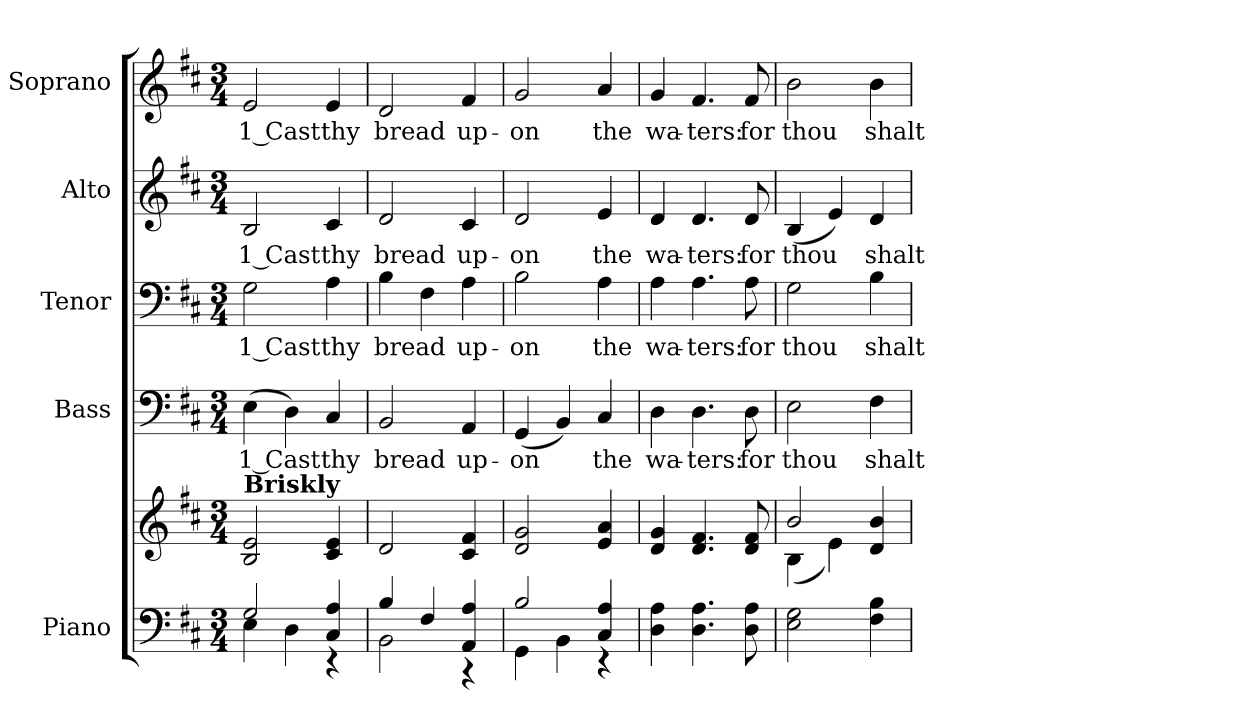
**kern	**kern	**kern	**text	**kern	**text	**kern	**text	**kern	**text
*part5	*part5	*part4	*part4	*part3	*part3	*part2	*part2	*part1	*part1
*staff6	*staff5	*staff4	*staff4	*staff3	*staff3	*staff2	*staff2	*staff1	*staff1
*I"Piano	*	*I"Bass	*	*I"Tenor	*	*I"Alto	*	*I"Soprano	*
*I'Pno.	*	*I'B.	*	*I'T.	*	*I'A.	*	*I'S.	*
!!LO:PB:g=z
*clefF4	*clefG2	*clefF4	*	*clefF4	*	*clefG2	*	*clefG2	*
*k[f#c#]	*k[f#c#]	*k[f#c#]	*	*k[f#c#]	*	*k[f#c#]	*	*k[f#c#]	*
*D:	*D:	*D:	*	*D:	*	*D:	*	*D:	*
*M3/4	*M3/4	*M3/4	*	*M3/4	*	*M3/4	*	*M3/4	*
*MM160	*MM160	*MM160	*	*MM160	*	*MM160	*	*MM160	*
=1	=1	=1	=1	=1	=1	=1	=1	=1	=1
*^	*	*	*	*	*	*	*	*	*
!	!	!	!	!LO:LY:b:color=#000000	!	!	!	!	!	!
!	!	!	!	!	!	!LO:LY:b:color=#000000	!	!	!	!
!	!	!	!	!	!	!	!	!LO:LY:b:color=#000000	!	!
!	!	!LO:TX:a:B:t=Briskly	!	!	!	!	!	!	!	!
!	!	!	!	!	!	!	!	!	!	!LO:LY:b:color=#000000
2Gi/	4Ei\	2Bi/ 2ei	(4Ei\	1 Cast	2Gi\	1 Cast	2Bi/	1 Cast	2ei/	1 Cast
.	4Di\	.	4Di\)	.	.	.	.	.	.	.
!	!	!	!	!LO:LY:b:color=#000000	!	!	!	!	!	!
!	!	!	!	!	!	!LO:LY:b:color=#000000	!	!	!	!
!	!	!	!	!	!	!	!	!LO:LY:b:color=#000000	!	!
!	!	!	!	!	!	!	!	!	!	!LO:LY:b:color=#000000
4C#i/ 4Ai	4r	4c#i/ 4ei	4C#i/	thy	4Ai\	thy	4c#i/	thy	4ei/	thy
=2	=2	=2	=2	=2	=2	=2	=2	=2	=2	=2
!	!	!	!	!LO:LY:b:color=#000000	!	!	!	!	!	!
!	!	!	!	!	!	!LO:LY:b:color=#000000	!	!	!	!
!	!	!	!	!	!	!	!	!LO:LY:b:color=#000000	!	!
!	!	!	!	!	!	!	!	!	!	!LO:LY:b:color=#000000
4Bi/	2BBi\	2di/	2BBi/	bread	4Bi\	bread	2di/	bread	2di/	bread
4F#i/	.	.	.	.	4F#i\	.	.	.	.	.
!	!	!	!	!LO:LY:b:color=#000000	!	!	!	!	!	!
!	!	!	!	!	!	!LO:LY:b:color=#000000	!	!	!	!
!	!	!	!	!	!	!	!	!LO:LY:b:color=#000000	!	!
!	!	!	!	!	!	!	!	!	!	!LO:LY:b:color=#000000
4AAi/ 4Ai	4r	4c#i/ 4f#i	4AAi/	up-	4Ai\	up-	4c#i/	up-	4f#i/	up-
=3	=3	=3	=3	=3	=3	=3	=3	=3	=3	=3
!	!	!	!	!LO:LY:b:color=#000000	!	!	!	!	!	!
!	!	!	!	!	!	!LO:LY:b:color=#000000	!	!	!	!
!	!	!	!	!	!	!	!	!LO:LY:b:color=#000000	!	!
!	!	!	!	!	!	!	!	!	!	!LO:LY:b:color=#000000
2Bi/	4GGi\	2di/ 2gi	(4GGi/	-on	2Bi\	-on	2di/	-on	2gi/	-on
.	4BBi\	.	4BBi/)	.	.	.	.	.	.	.
!	!	!	!	!LO:LY:b:color=#000000	!	!	!	!	!	!
!	!	!	!	!	!	!LO:LY:b:color=#000000	!	!	!	!
!	!	!	!	!	!	!	!	!LO:LY:b:color=#000000	!	!
!	!	!	!	!	!	!	!	!	!	!LO:LY:b:color=#000000
4C#i/ 4Ai	4r	4ei/ 4ai	4C#i/	the	4Ai\	the	4ei/	the	4ai/	the
*v	*v	*	*	*	*	*	*	*	*	*
=4	=4	=4	=4	=4	=4	=4	=4	=4	=4
*^	*	*	*	*	*	*	*	*	*
!	!	!	!	!LO:LY:b:color=#000000	!	!	!	!	!	!
*v	*v	*	*	*	*	*	*	*	*	*
*^	*	*	*	*	*	*	*	*	*
!	!	!	!	!	!	!LO:LY:b:color=#000000	!	!	!	!
*v	*v	*	*	*	*	*	*	*	*	*
*^	*	*	*	*	*	*	*	*	*
!	!	!	!	!	!	!	!	!LO:LY:b:color=#000000	!	!
*v	*v	*	*	*	*	*	*	*	*	*
*^	*	*	*	*	*	*	*	*	*
!	!	!	!	!	!	!	!	!	!	!LO:LY:b:color=#000000
*v	*v	*	*	*	*	*	*	*	*	*
4Di\ 4Ai	4di/ 4gi	4Di\	wa-	4Ai\	wa-	4di/	wa-	4gi/	wa-
!	!	!	!LO:LY:b:color=#000000	!	!	!	!	!	!
!	!	!	!	!	!LO:LY:b:color=#000000	!	!	!	!
!	!	!	!	!	!	!	!LO:LY:b:color=#000000	!	!
!	!	!	!	!	!	!	!	!	!LO:LY:b:color=#000000
4.Di\ 4.Ai	4.di/ 4.f#i	4.Di\	-ters:	4.Ai\	-ters:	4.di/	-ters:	4.f#i/	-ters:
!	!	!	!LO:LY:b:color=#000000	!	!	!	!	!	!
!	!	!	!	!	!LO:LY:b:color=#000000	!	!	!	!
!	!	!	!	!	!	!	!LO:LY:b:color=#000000	!	!
!	!	!	!	!	!	!	!	!	!LO:LY:b:color=#000000
8Di\ 8Ai	8di/ 8f#i	8Di\	for	8Ai\	for	8di/	for	8f#i/	for
=5	=5	=5	=5	=5	=5	=5	=5	=5	=5
*	*^	*	*	*	*	*	*	*	*
!	!	!	!	!LO:LY:b:color=#000000	!	!	!	!	!	!
!	!	!	!	!	!	!LO:LY:b:color=#000000	!	!	!	!
!	!	!	!	!	!	!	!	!LO:LY:b:color=#000000	!	!
!	!	!	!	!	!	!	!	!	!	!LO:LY:b:color=#000000
2Ei\ 2Gi	2bi/	(4Bi\	2Ei\	thou	2Gi\	thou	(4Bi/	thou	2bi\	thou
.	.	4ei\)	.	.	.	.	4ei/)	.	.	.
!	!	!	!	!LO:LY:b:color=#000000	!	!	!	!	!	!
!	!	!	!	!	!	!LO:LY:b:color=#000000	!	!	!	!
!	!	!	!	!	!	!	!	!LO:LY:b:color=#000000	!	!
!	!	!	!	!	!	!	!	!	!	!LO:LY:b:color=#000000
4F#i\ 4Bi	4di/ 4bi	4ryy	4F#i\	shalt	4Bi\	shalt	4di/	shalt	4bi\	shalt
*	*v	*v	*	*	*	*	*	*	*	*
=	=	=	=	=	=	=	=	=	=
*-	*-	*-	*-	*-	*-	*-	*-	*-	*-
